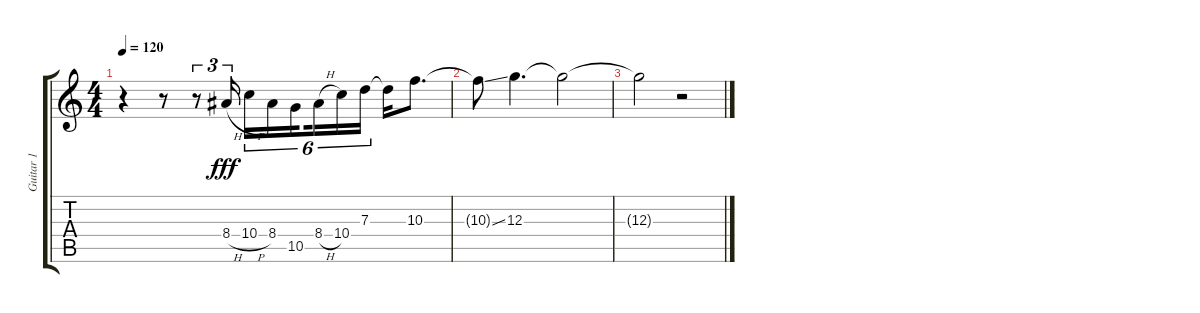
\track ("Guitar 1" "Guitar 1") {instrument overdrivenguitar}
\staff {score tabs}
\tuning (E4 B3 G3 D3 A2 E2) {hide}
\ts (4 4)
\tempo 120
\clef g2
\ks c
r.4{dy fff} r.8 r.8{tu (3 2)} 8.4{h}.16{tu (3 2)} 10.4{h}.16{tu (6 4)} 8.4.16{tu (6 4)} 10.5.16{tu (6 4) beam splitsecondary} 8.4{h}.16{tu (6 4)} 10.4.16{tu (6 4)} 7.3.16{tu (6 4)} 7.3{t}.16 10.3.8{d} |
10.3{ss t}.8 12.3.4{d} 12.3{t}.2 |
12.3{t}.2 r.2
